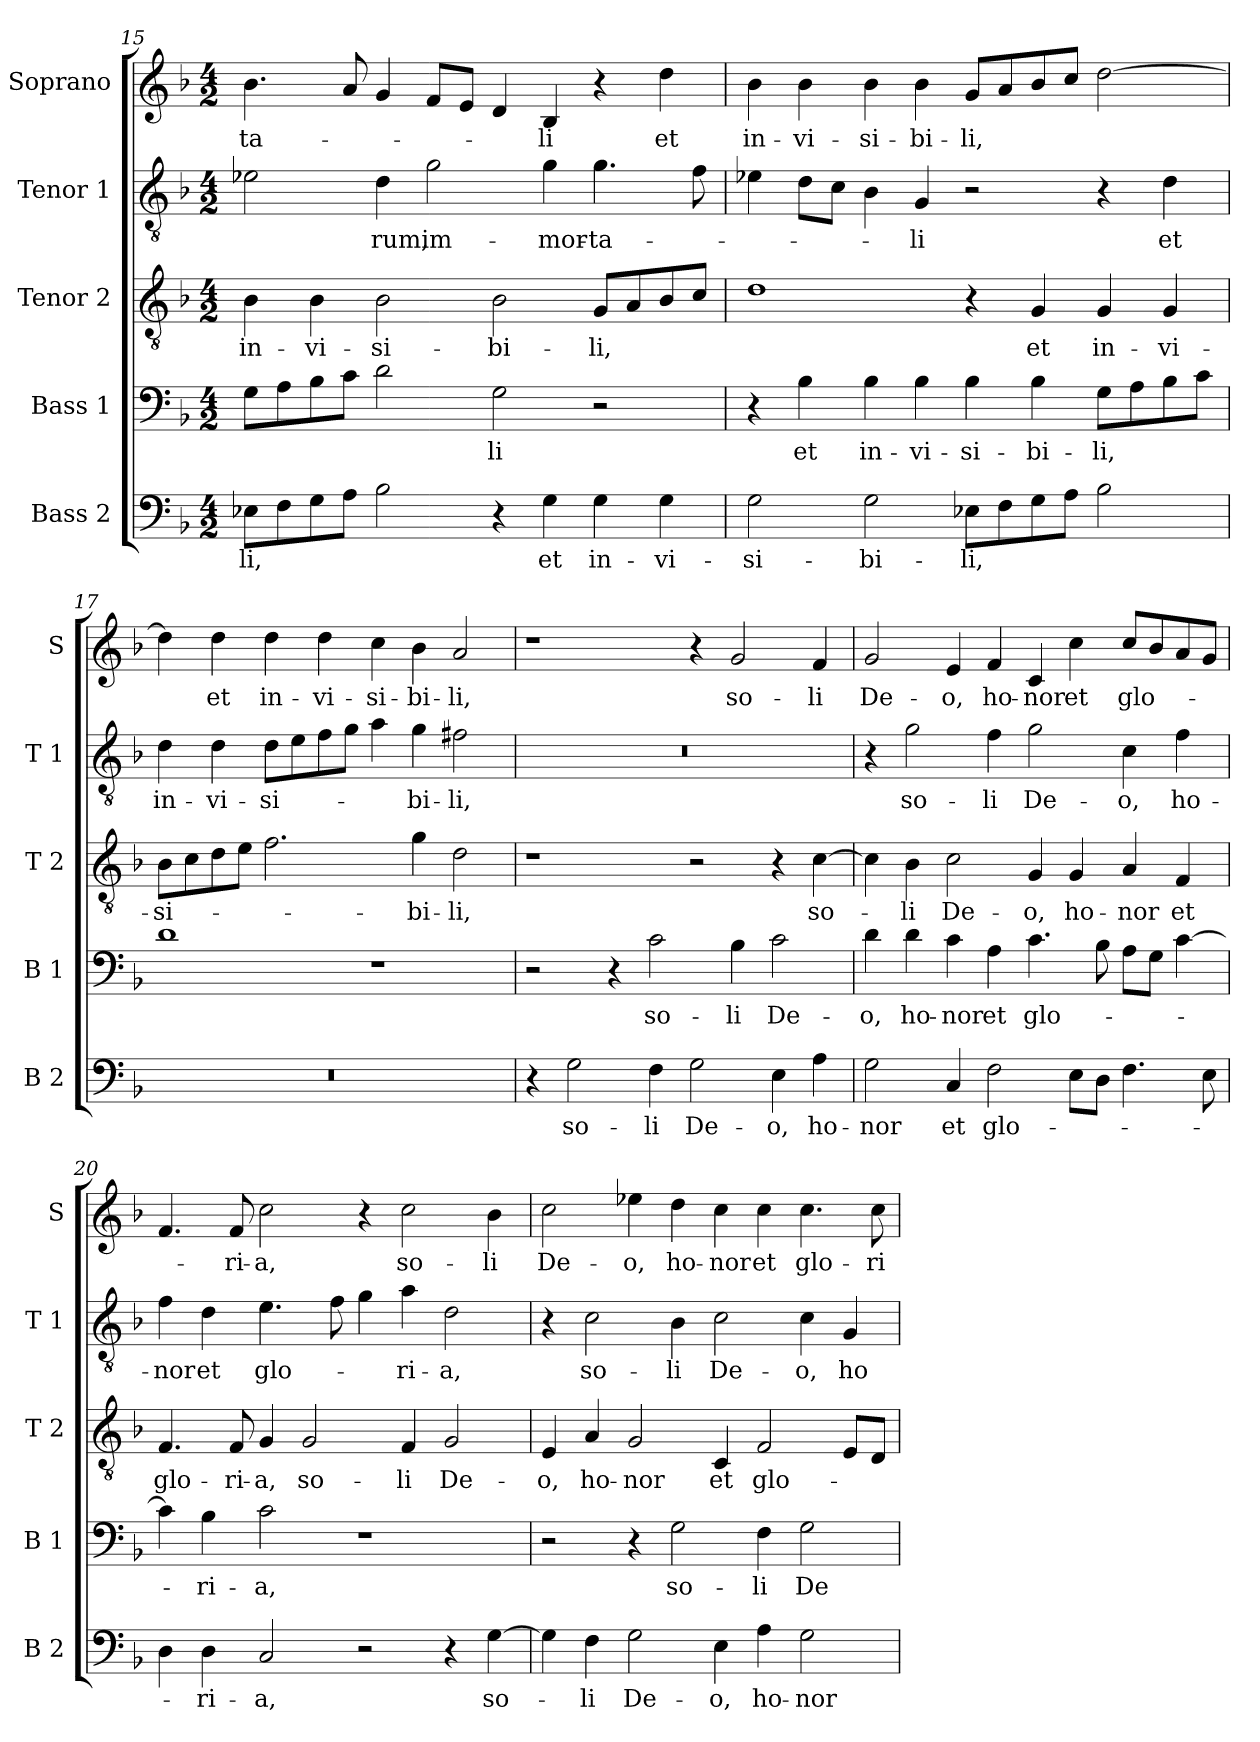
**kern	**text	**kern	**text	**kern	**text	**kern	**text	**kern	**text
*part5	*part5	*part4	*part4	*part3	*part3	*part2	*part2	*part1	*part1
*staff5	*staff5	*staff4	*staff4	*staff3	*staff3	*staff2	*staff2	*staff1	*staff1
*I"Bass 2	*	*I"Bass 1	*	*I"Tenor 2	*	*I"Tenor 1	*	*I"Soprano	*
*I'B 2	*	*I'B 1	*	*I'T 2	*	*I'T 1	*	*I'S	*
*clefF4	*	*clefF4	*	*clefGv2	*	*clefGv2	*	*clefG2	*
*k[b-]	*	*k[b-]	*	*k[b-]	*	*k[b-]	*	*k[b-]	*
*F:	*	*F:	*	*F:	*	*F:	*	*F:	*
*M4/2	*	*M4/2	*	*M4/2	*	*M4/2	*	*M4/2	*
=15	=15	=15	=15	=15	=15	=15	=15	=15	=15
!	!LO:LY:b	!	!	!	!LO:LY:b	!	!	!	!LO:LY:b
8E-X\L	-li,	8G\L	.	4B-\	in-	2e-X\	.	4.b-\	-ta-
8F\	.	8A\	.	.	.	.	.	.	.
!	!	!	!	!	!LO:LY:b	!	!	!	!
8G\	.	8B-\	.	4B-\	-vi-	.	.	.	.
8A\J	.	8c\J	.	.	.	.	.	8a/	.
!	!	!	!	!	!LO:LY:b	!	!LO:LY:b	!	!
2B-\	.	2d\	.	2B-\	-si-	4d\	-rum,	4g/	.
!	!	!	!	!	!	!	!LO:LY:b	!	!
.	.	.	.	.	.	2g\	im-	8f/L	.
.	.	.	.	.	.	.	.	8e/J	.
!	!	!	!LO:LY:b	!	!LO:LY:b	!	!	!	!
4r	.	2G\	-li	2B-\	-bi-	.	.	4d/	.
!	!LO:LY:b	!	!	!	!	!	!LO:LY:b	!	!LO:LY:b
4G\	et	.	.	.	.	4g\	-mor-	4B-/	-li
!	!LO:LY:b	!	!	!	!LO:LY:b	!	!LO:LY:b	!	!
4G\	in-	2r	.	8G/L	-li,	4.g\	-ta-	4r	.
.	.	.	.	8A/	.	.	.	.	.
!	!LO:LY:b	!	!	!	!	!	!	!	!LO:LY:b
4G\	-vi-	.	.	8B-/	.	.	.	4dd\	et
.	.	.	.	8c/J	.	8f\	.	.	.
!!LO:PB:g=z
=16	=16	=16	=16	=16	=16	=16	=16	=16	=16
!	!LO:LY:b	!	!	!	!	!	!	!	!LO:LY:b
2G\	-si-	4r	.	1d	.	4e-X\	.	4b-\	in-
!	!	!	!LO:LY:b	!	!	!	!	!	!LO:LY:b
.	.	4B-\	et	.	.	8d\L	.	4b-\	-vi-
.	.	.	.	.	.	8c\J	.	.	.
!	!LO:LY:b	!	!LO:LY:b	!	!	!	!	!	!LO:LY:b
2G\	-bi-	4B-\	in-	.	.	4B-\	.	4b-\	-si-
!	!	!	!LO:LY:b	!	!	!	!LO:LY:b	!	!LO:LY:b
.	.	4B-\	-vi-	.	.	4G/	-li	4b-\	-bi-
!	!LO:LY:b	!	!LO:LY:b	!	!	!	!	!	!LO:LY:b
8E-X\L	-li,	4B-\	-si-	4r	.	2r	.	8g/L	-li,
8F\	.	.	.	.	.	.	.	8a/	.
!	!	!	!LO:LY:b	!	!LO:LY:b	!	!	!	!
8G\	.	4B-\	-bi-	4G/	et	.	.	8b-/	.
8A\J	.	.	.	.	.	.	.	8cc/J	.
!	!	!	!LO:LY:b	!	!LO:LY:b	!	!	!	!
2B-\	.	8G\L	-li,	4G/	in-	4r	.	[2dd\	.
.	.	8A\	.	.	.	.	.	.	.
!	!	!	!	!	!LO:LY:b	!	!LO:LY:b	!	!
.	.	8B-\	.	4G/	-vi-	4d\	et	.	.
.	.	8c\J	.	.	.	.	.	.	.
=17	=17	=17	=17	=17	=17	=17	=17	=17	=17
!	!	!	!	!	!LO:LY:b	!	!LO:LY:b	!	!
0r	.	1d	.	8B-\L	-si-	4d\	in-	4dd\]	.
.	.	.	.	8c\	.	.	.	.	.
!	!	!	!	!	!	!	!LO:LY:b	!	!LO:LY:b
.	.	.	.	8d\	.	4d\	-vi-	4dd\	et
.	.	.	.	8e\J	.	.	.	.	.
!	!	!	!	!	!	!	!LO:LY:b	!	!LO:LY:b
.	.	.	.	2.f\	.	8d\L	-si-	4dd\	in-
.	.	.	.	.	.	8e\	.	.	.
!	!	!	!	!	!	!	!	!	!LO:LY:b
.	.	.	.	.	.	8f\	.	4dd\	-vi-
.	.	.	.	.	.	8g\J	.	.	.
!	!	!	!	!	!	!	!	!	!LO:LY:b
.	.	1r	.	.	.	4a\	.	4cc\	-si-
!	!	!	!	!	!LO:LY:b	!	!LO:LY:b	!	!LO:LY:b
.	.	.	.	4g\	-bi-	4g\	-bi-	4b-\	-bi-
!	!	!	!	!	!LO:LY:b	!	!LO:LY:b	!	!LO:LY:b
.	.	.	.	2d\	-li,	2f#X\	-li,	2a/	-li,
=18	=18	=18	=18	=18	=18	=18	=18	=18	=18
4r	.	2r	.	1r	.	0r	.	1r	.
!	!LO:LY:b	!	!	!	!	!	!	!	!
2G\	so-	.	.	.	.	.	.	.	.
.	.	4r	.	.	.	.	.	.	.
!	!LO:LY:b	!	!LO:LY:b	!	!	!	!	!	!
4F\	-li	2c\	so-	.	.	.	.	.	.
!	!LO:LY:b	!	!	!	!	!	!	!	!
2G\	De-	.	.	2r	.	.	.	4r	.
!	!	!	!LO:LY:b	!	!	!	!	!	!LO:LY:b
.	.	4B-\	-li	.	.	.	.	2g/	so-
!	!LO:LY:b	!	!LO:LY:b	!	!	!	!	!	!
4E\	-o,	2c\	De-	4r	.	.	.	.	.
!	!LO:LY:b	!	!	!	!LO:LY:b	!	!	!	!LO:LY:b
4A\	ho-	.	.	[4c\	so-	.	.	4f/	-li
!!LO:LB:g=z
=19	=19	=19	=19	=19	=19	=19	=19	=19	=19
!	!LO:LY:b	!	!LO:LY:b	!	!	!	!	!	!LO:LY:b
2G\	-nor	4d\	-o,	4c\]	.	4r	.	2g/	De-
!	!	!	!LO:LY:b	!	!LO:LY:b	!	!LO:LY:b	!	!
.	.	4d\	ho-	4B-\	-li	2g\	so-	.	.
!	!LO:LY:b	!	!LO:LY:b	!	!LO:LY:b	!	!	!	!LO:LY:b
4C/	et	4c\	-nor	2c\	De-	.	.	4e/	-o,
!	!LO:LY:b	!	!LO:LY:b	!	!	!	!LO:LY:b	!	!LO:LY:b
2F\	glo-	4A\	et	.	.	4f\	-li	4f/	ho-
!	!	!	!LO:LY:b	!	!LO:LY:b	!	!LO:LY:b	!	!LO:LY:b
.	.	4.c\	glo-	4G/	-o,	2g\	De-	4c/	-nor
!	!	!	!	!	!LO:LY:b	!	!	!	!LO:LY:b
8E\L	.	.	.	4G/	ho-	.	.	4cc\	et
8D\J	.	8B-\	.	.	.	.	.	.	.
!	!	!	!	!	!LO:LY:b	!	!LO:LY:b	!	!LO:LY:b
4.F\	.	8A\L	.	4A/	-nor	4c\	-o,	8cc/L	glo-
.	.	8G\J	.	.	.	.	.	8b-/	.
!	!	!	!	!	!LO:LY:b	!	!LO:LY:b	!	!
.	.	[4c\	.	4F/	et	4f\	ho-	8a/	.
8E\	.	.	.	.	.	.	.	8g/J	.
=20	=20	=20	=20	=20	=20	=20	=20	=20	=20
!	!	!	!	!	!LO:LY:b	!	!LO:LY:b	!	!
4D\	.	4c\]	.	4.F/	glo-	4f\	-nor	4.f/	.
!	!LO:LY:b	!	!LO:LY:b	!	!	!	!LO:LY:b	!	!
4D\	-ri-	4B-\	-ri-	.	.	4d\	et	.	.
!	!	!	!	!	!LO:LY:b	!	!	!	!LO:LY:b
.	.	.	.	8F/	-ri-	.	.	8f/	-ri-
!	!LO:LY:b	!	!LO:LY:b	!	!LO:LY:b	!	!LO:LY:b	!	!LO:LY:b
2C/	-a,	2c\	-a,	4G/	-a,	4.e\	glo-	2cc\	-a,
!	!	!	!	!	!LO:LY:b	!	!	!	!
.	.	.	.	2G/	so-	.	.	.	.
.	.	.	.	.	.	8f\	.	.	.
2r	.	1r	.	.	.	4g\	.	4r	.
!	!	!	!	!	!LO:LY:b	!	!LO:LY:b	!	!LO:LY:b
.	.	.	.	4F/	-li	4a\	-ri-	2cc\	so-
!	!	!	!	!	!LO:LY:b	!	!LO:LY:b	!	!
4r	.	.	.	2G/	De-	2d\	-a,	.	.
!	!LO:LY:b	!	!	!	!	!	!	!	!LO:LY:b
[4G\	so-	.	.	.	.	.	.	4b-\	-li
=21	=21	=21	=21	=21	=21	=21	=21	=21	=21
!	!	!	!	!	!LO:LY:b	!	!	!	!LO:LY:b
4G\]	.	2r	.	4E/	-o,	4r	.	2cc\	De-
!	!LO:LY:b	!	!	!	!LO:LY:b	!	!LO:LY:b	!	!
4F\	-li	.	.	4A/	ho-	2c\	so-	.	.
!	!LO:LY:b	!	!	!	!LO:LY:b	!	!	!	!LO:LY:b
2G\	De-	4r	.	2G/	-nor	.	.	4ee-X\	-o,
!	!	!	!LO:LY:b	!	!	!	!LO:LY:b	!	!LO:LY:b
.	.	2G\	so-	.	.	4B-\	-li	4dd\	ho-
!	!LO:LY:b	!	!	!	!LO:LY:b	!	!LO:LY:b	!	!LO:LY:b
4E\	-o,	.	.	4C/	et	2c\	De-	4cc\	-nor
!	!LO:LY:b	!	!LO:LY:b	!	!LO:LY:b	!	!	!	!LO:LY:b
4A\	ho-	4F\	-li	2F/	glo-	.	.	4cc\	et
!	!LO:LY:b	!	!LO:LY:b	!	!	!	!LO:LY:b	!	!LO:LY:b
2G\	-nor	2G\	De-	.	.	4c\	-o,	4.cc\	glo-
!	!	!	!	!	!	!	!LO:LY:b	!	!
.	.	.	.	8E/L	.	4G/	ho-	.	.
!	!	!	!	!	!	!	!	!	!LO:LY:b
.	.	.	.	8D/J	.	.	.	8cc\	-ri-
=	=	=	=	=	=	=	=	=	=
*-	*-	*-	*-	*-	*-	*-	*-	*-	*-
